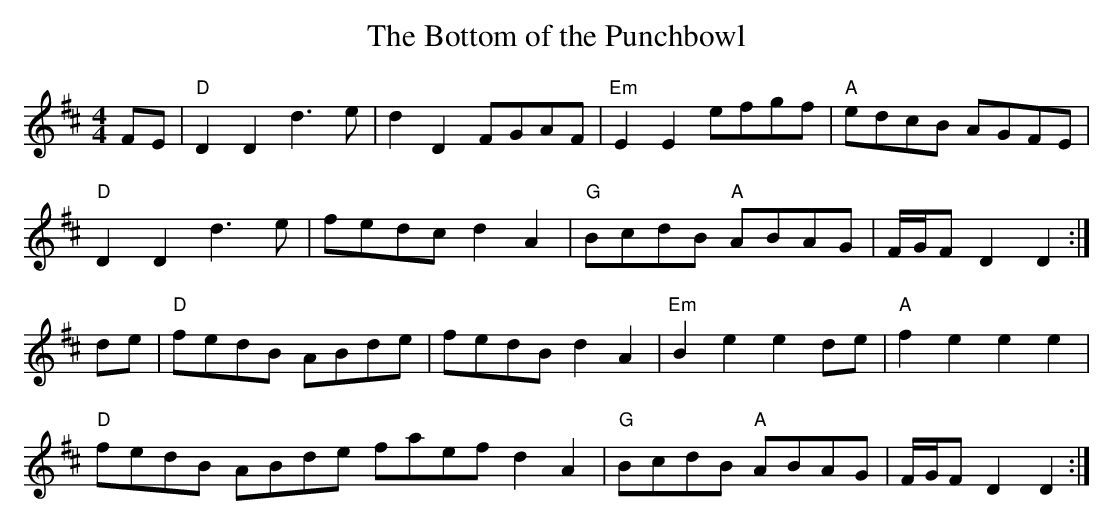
X:1
T:Bottom of the Punchbowl, The
M:4/4
L:1/8
K:D
FE|"D"D2 D2 d3 e|d2 D2 FGAF|"Em"E2 E2 efgf|"A"edcB AGFE|
"D"D2 D2 d3 e|fedc d2 A2|"G"BcdB "A"ABAG|F/G/F D2 D2:|]
de|"D"fedB ABde|fedB d2 A2|"Em"B2 e2 e2 de|"A"f2 e2 e2 e2|
"D"fedB ABde faef d2 A2|"G"BcdB "A"ABAG|F/G/F D2 D2:|]
